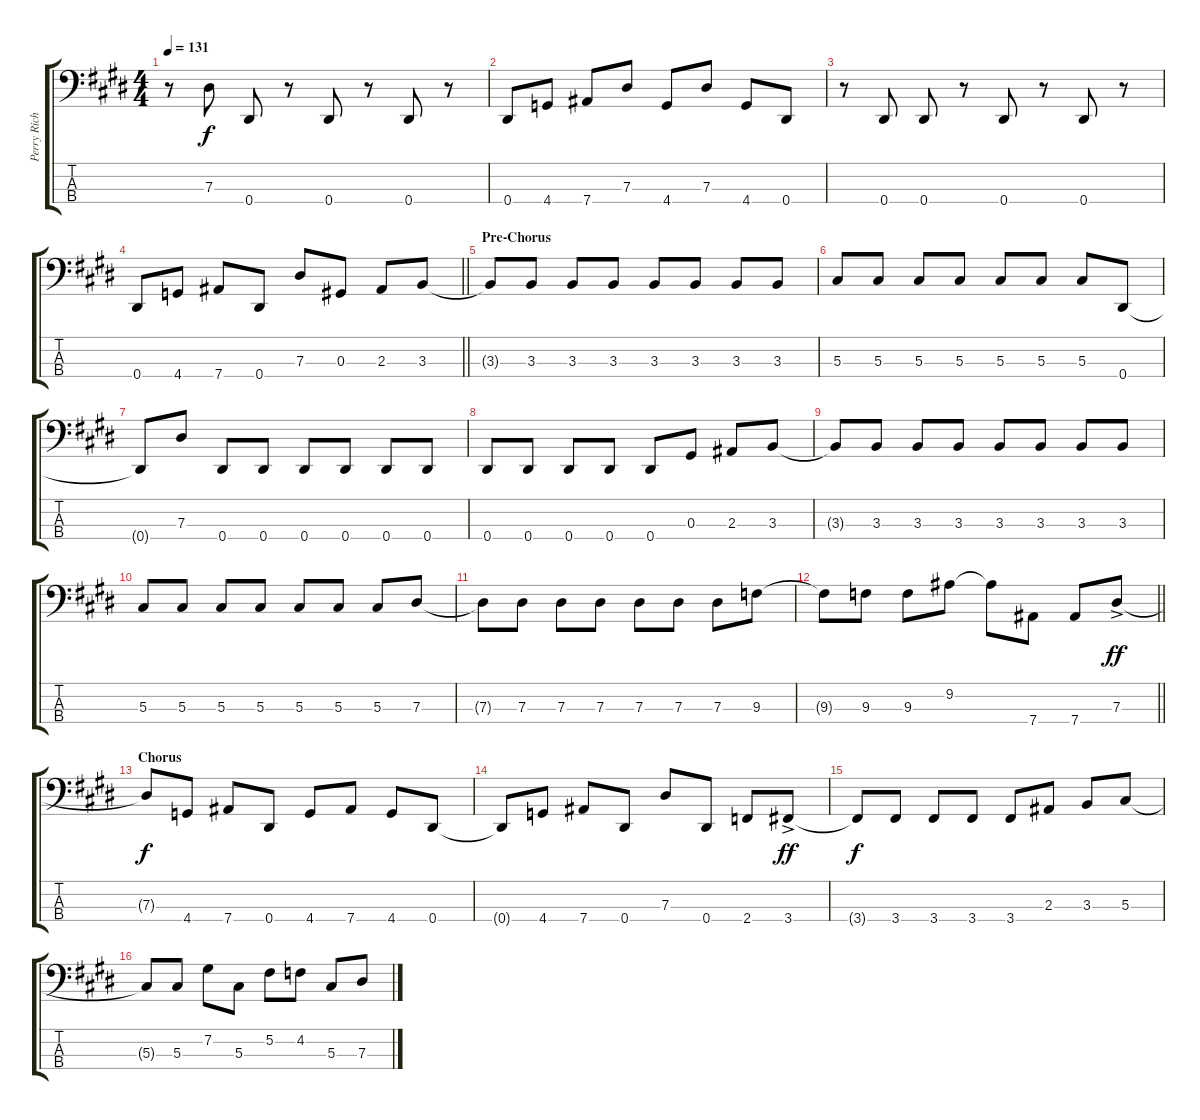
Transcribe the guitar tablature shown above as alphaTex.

\track ("Perry Richardson Bass" "Perry Rich") {instrument electricbasspick}
\staff {score tabs}
\tuning (Gb2 Db2 Ab1 Eb1) {hide}
\ts (4 4)
\tempo 131
\clef f4
\ks e
r.8{dy f} 7.3.8 0.4.8 r.8 0.4.8 r.8 0.4.8 r.8 |
0.4.8 4.4.8 7.4.8 7.3.8 4.4.8 7.3.8 4.4.8 0.4.8 |
r.8 0.4.8 0.4.8 r.8 0.4.8 r.8 0.4.8 r.8 |
\barLineRight lightlight
0.4.8 4.4.8 7.4.8 0.4.8 7.3.8 0.3.8 2.3.8 3.3.8 |
\section ("" "Pre-Chorus")
3.3{t}.8 3.3.8 3.3.8 3.3.8 3.3.8 3.3.8 3.3.8 3.3.8 |
5.3.8 5.3.8 5.3.8 5.3.8 5.3.8 5.3.8 5.3.8 0.4.8 |
0.4{t}.8 7.3.8 0.4.8 0.4.8 0.4.8 0.4.8 0.4.8 0.4.8 |
0.4.8 0.4.8 0.4.8 0.4.8 0.4.8 0.3.8 2.3.8 3.3.8 |
3.3{t}.8 3.3.8 3.3.8 3.3.8 3.3.8 3.3.8 3.3.8 3.3.8 |
5.3.8 5.3.8 5.3.8 5.3.8 5.3.8 5.3.8 5.3.8 7.3.8 |
7.3{t}.8 7.3.8 7.3.8 7.3.8 7.3.8 7.3.8 7.3.8 9.3.8 |
\barLineRight lightlight
9.3{t}.8 9.3.8 9.3.8 9.2.8 9.2{t}.8 7.4.8 7.4.8 7.3{ac}.8{dy ff} |
\section ("" "Chorus")
7.3{t}.8{dy f} 4.4.8 7.4.8 0.4.8 4.4.8 7.4.8 4.4.8 0.4.8 |
0.4{t}.8 4.4.8 7.4.8 0.4.8 7.3.8 0.4.8 2.4.8 3.4{ac}.8{dy ff} |
3.4{t}.8{dy f} 3.4.8 3.4.8 3.4.8 3.4.8 2.3.8 3.3.8 5.3.8 |
5.3{t}.8 5.3.8 7.2.8 5.3.8 5.2.8 4.2.8 5.3.8 7.3.8
